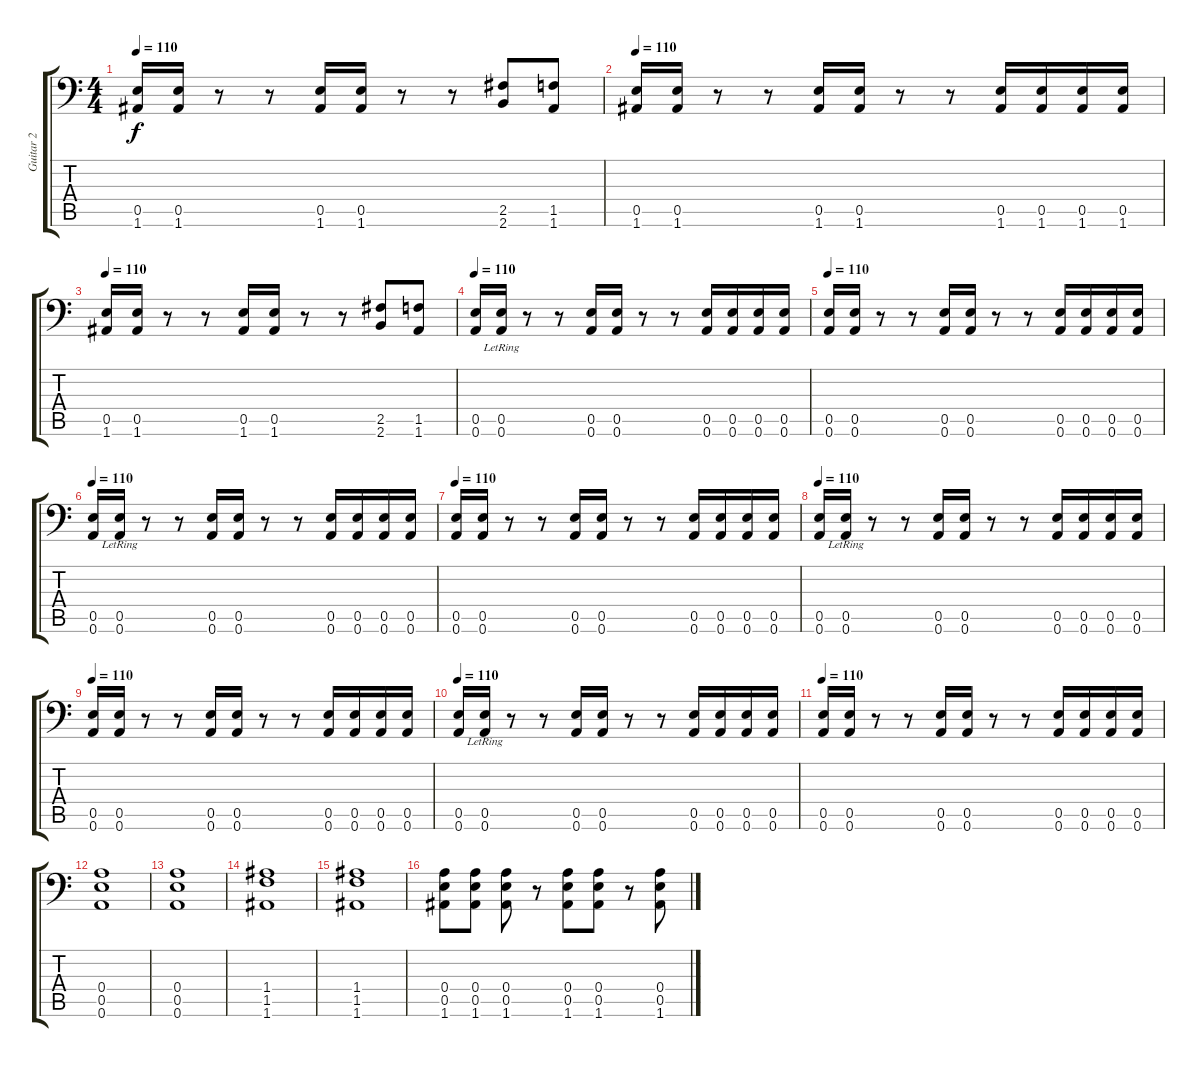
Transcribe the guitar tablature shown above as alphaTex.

\track ("Guitar 2" "Guitar 2") {instrument distortionguitar}
\staff {score tabs}
\tuning (B3 Gb3 D3 A2 E2 A1) {hide}
\ts (4 4)
\tempo 110
\clef f4
\ks c
(0.5 1.6).16{dy f} (0.5 1.6).16 r.8 r.8 (0.5 1.6).16 (0.5 1.6).16 r.8 r.8 (2.5 2.6).8 (1.5 1.6).8 |
\tempo 110
(0.5 1.6).16 (0.5 1.6).16 r.8 r.8 (0.5 1.6).16 (0.5 1.6).16 r.8 r.8 (0.5 1.6).16 (0.5 1.6).16 (0.5 1.6).16 (0.5 1.6).16 |
\tempo 110
(0.5 1.6).16 (0.5 1.6).16 r.8 r.8 (0.5 1.6).16 (0.5 1.6).16 r.8 r.8 (2.5 2.6).8 (1.5 1.6).8 |
\tempo 110
(0.5 0.6).16 (0.5 0.6{lr}).16 r.8 r.8 (0.5 0.6).16 (0.5 0.6).16 r.8 r.8 (0.5 0.6).16 (0.5 0.6).16 (0.5 0.6).16 (0.5 0.6).16 |
\tempo 110
(0.5 0.6).16 (0.5 0.6).16 r.8 r.8 (0.5 0.6).16 (0.5 0.6).16 r.8 r.8 (0.5 0.6).16 (0.5 0.6).16 (0.5 0.6).16 (0.5 0.6).16 |
\tempo 110
(0.5 0.6).16 (0.5 0.6{lr}).16 r.8 r.8 (0.5 0.6).16 (0.5 0.6).16 r.8 r.8 (0.5 0.6).16 (0.5 0.6).16 (0.5 0.6).16 (0.5 0.6).16 |
\tempo 110
(0.5 0.6).16 (0.5 0.6).16 r.8 r.8 (0.5 0.6).16 (0.5 0.6).16 r.8 r.8 (0.5 0.6).16 (0.5 0.6).16 (0.5 0.6).16 (0.5 0.6).16 |
\tempo 110
(0.5 0.6).16 (0.5 0.6{lr}).16 r.8 r.8 (0.5 0.6).16 (0.5 0.6).16 r.8 r.8 (0.5 0.6).16 (0.5 0.6).16 (0.5 0.6).16 (0.5 0.6).16 |
\tempo 110
(0.5 0.6).16 (0.5 0.6).16 r.8 r.8 (0.5 0.6).16 (0.5 0.6).16 r.8 r.8 (0.5 0.6).16 (0.5 0.6).16 (0.5 0.6).16 (0.5 0.6).16 |
\tempo 110
(0.5 0.6).16 (0.5 0.6{lr}).16 r.8 r.8 (0.5 0.6).16 (0.5 0.6).16 r.8 r.8 (0.5 0.6).16 (0.5 0.6).16 (0.5 0.6).16 (0.5 0.6).16 |
\tempo 110
(0.5 0.6).16 (0.5 0.6).16 r.8 r.8 (0.5 0.6).16 (0.5 0.6).16 r.8 r.8 (0.5 0.6).16 (0.5 0.6).16 (0.5 0.6).16 (0.5 0.6).16 |
(0.4 0.5 0.6).1 |
(0.4 0.5 0.6).1 |
(1.4 1.5 1.6).1 |
(1.4 1.5 1.6).1 |
(0.4 0.5 1.6).8 (0.4 0.5 1.6).8 (0.4 0.5 1.6).8 r.8 (0.4 0.5 1.6).8 (0.4 0.5 1.6).8 r.8 (0.4 0.5 1.6).8
